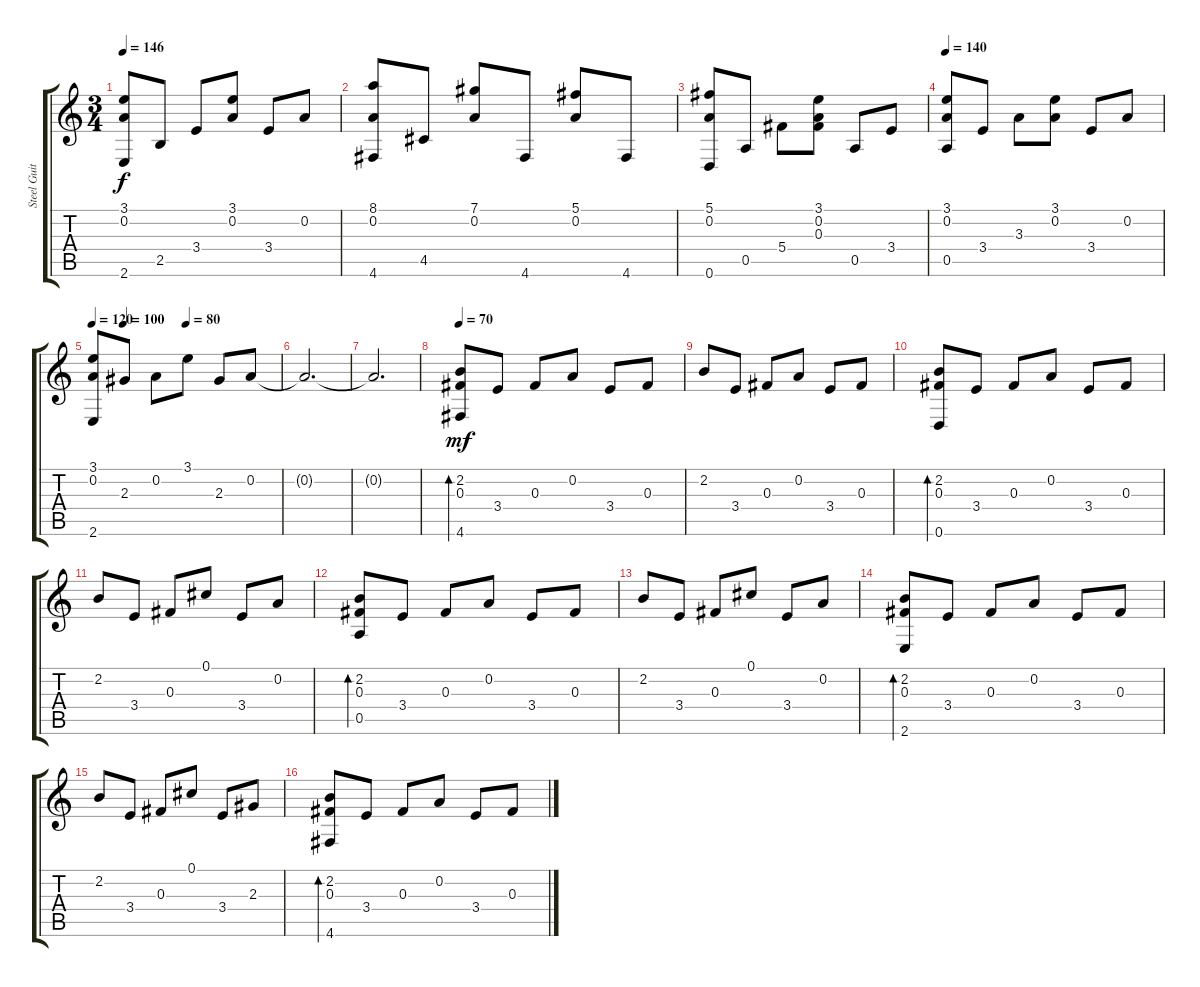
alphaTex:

\track ("Steel Guitar" "Steel Guit") {instrument acousticguitarsteel}
\staff {score tabs}
\tuning (Db4 A3 Gb3 Db3 A2 D2) {hide}
\ts (3 4)
\tempo 146
\clef g2
\ks c
(3.1 0.2 2.6).8{dy f} 2.5.8 3.4.8 (3.1 0.2).8 3.4.8 0.2.8 |
(8.1 0.2 4.6).8 4.5.8 (7.1 0.2).8 4.6.8 (5.1 0.2).8 4.6.8 |
(5.1 0.2 0.6).8 0.5.8 5.4.8 (3.1 0.2 0.3).8 0.5.8 3.4.8 |
\tempo 140
(3.1 0.2 0.5).8 3.4.8 3.3.8 (3.1 0.2).8 3.4.8 0.2.8 |
\tempo 120
\tempo (100 0.16666666666666666)
\tempo (80 0.5)
(3.1 0.2 2.6).8 2.3.8 0.2.8 3.1.8 2.3.8 0.2.8 |
0.2{t}.2{d} |
0.2{t}.2{d} |
\tempo 70
(2.2 0.3 4.6).8{bd 120 dy mf} 3.4.8 0.3.8 0.2.8 3.4.8 0.3.8 |
2.2.8 3.4.8 0.3.8 0.2.8 3.4.8 0.3.8 |
(2.2 0.3 0.6).8{bd 120} 3.4.8 0.3.8 0.2.8 3.4.8 0.3.8 |
2.2.8 3.4.8 0.3.8 0.1.8 3.4.8 0.2.8 |
(2.2 0.3 0.5).8{bd 120} 3.4.8 0.3.8 0.2.8 3.4.8 0.3.8 |
2.2.8 3.4.8 0.3.8 0.1.8 3.4.8 0.2.8 |
(2.2 0.3 2.6).8{bd 120} 3.4.8 0.3.8 0.2.8 3.4.8 0.3.8 |
2.2.8 3.4.8 0.3.8 0.1.8 3.4.8 2.3.8 |
(2.2 0.3 4.6).8{bd 120} 3.4.8 0.3.8 0.2.8 3.4.8 0.3.8
